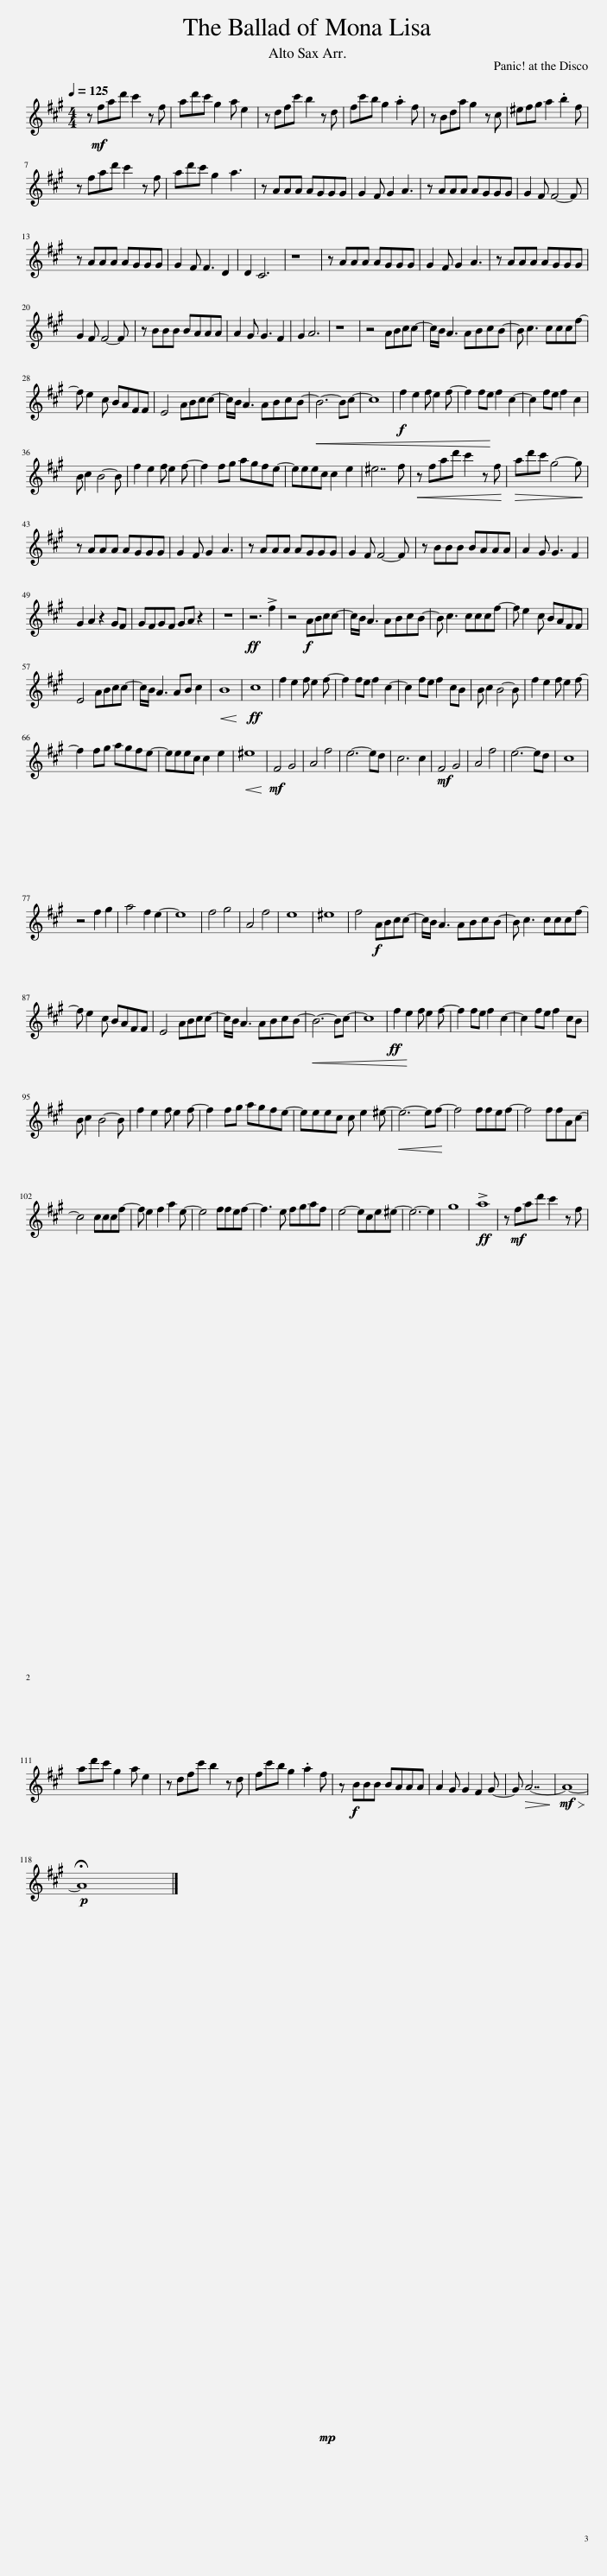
X:1
L:1/8
Q:1/4=125
M:4/4
I:linebreak $
K:none
V:1 treble transpose=-9
V:1
[K:A] z!mf! fad' c'2 z f | ad'c' g2 a e2 | z dfc' b2 z d | fc'b g2 .a2 f | z Bda g2 z c | %5
 ^efg a2 .b2 f |$ z fad' c'2 z f | ad'c' g2 a3 | z AAA AGGG | G2 F G2 A3 | %10
 z AAA AGGG | G2 F F4- F |$ z AAA AGGG | G2 F F3 D2 | D2 C6 | %15
 z8 | z AAA AGGG | G2 F G2 A3 | z AAA AGGG |$ G2 F F4- F | %20
 z BBB BAAA | A2 G G3 F2 | G2 A6 | z8 | z4 ABcc- | %25
 c/B/ A3 ABcB- | B c3 cccf- |$ f e2 c BAFF | E4 ABcc- | c/B/ A3 ABcB- | %30
!<(! B6- Bc-!<)! | c8 |!f! f2 e2 f e2 f- | f2 fe f2 c2- | c2 fe f2 c2 |$ %35
 B c2 B4- B | f2 e2 f e2 f- | f2 fg agfe- | eeec c2 e2 | ^e7 f | %40
!<(! z fad' c'2 z f!<)! |!>(! ad'c' g4- g!>)! |$ z AAA AGGG | G2 F G2 A3 | z AAA AGGG | %45
 G2 F F4- F | z BBB BAAA | A2 G G3 F2 |$ G2 A2 z2 GF | GFGF GA z2 | %50
 z8 |!ff! z6 !>!f2 | z4!f! ABcc- | c/B/ A3 ABcB- | B c3 cccf- | %55
 f e2 c BAFF |$ E4 ABcc- | c/B/ A3 AB c2 |!<(! B8!<)! |!ff! c8 | %60
 f2 e2 f e2 f- | f2 fe f2 c2- | c2 fe f2 cB | B c2 B4- B | f2 e2 f e2 f- |$ %65
 f2 fg agfe- | eeec c2 e2 |!<(! ^e8!<)! |!mf! F4 G4 | A4 f4 | %70
 e6- ed | c6 c2 |!mf! F4 G4 | A4 f4 | e6- ed | %75
 c8 |$ z4 f2 g2 | a4 f2 e2- | e8 | f4 g4 | %80
 A4 f4 | e8 | ^e8 | f4!f! ABcc- | c/B/ A3 ABcB- | %85
 B c3 cccf- |$ f e2 c BAFF | E4 ABcc- | c/B/ A3 ABcB- |!<(! B6- Bc-!<)! | %90
 c8 |!ff! f2 e2 f e2 f- | f2 fe f2 c2- | c2 fe f2 cB |$ B c2 B4- B | %95
 f2 e2 f e2 f- | f2 fg agfe- | eeec c e2 ^e- |!<(! e6- ef-!<)! | f4 ffef- | %100
 f4 ffAc- |$ c4 cccf- | f e2 f2 a2 e- | e4 ffef- | f3 e fgaf | %105
 e4- ece^e- | e6- e2 | g8 |!ff! !>!a8 | z!mf! fad' c'2 z f |$ %110
 ad'c' g2 a e2 | z dfc' b2 z d | fc'b g2 .a2 f |!mp! z!f! BBB BAAA | A2 G G2 F2 G- | %115
 G!>(! A7-!>)! |!mf!!>(! A8-!>)! |$!p! !fermata!A8 |] %118
